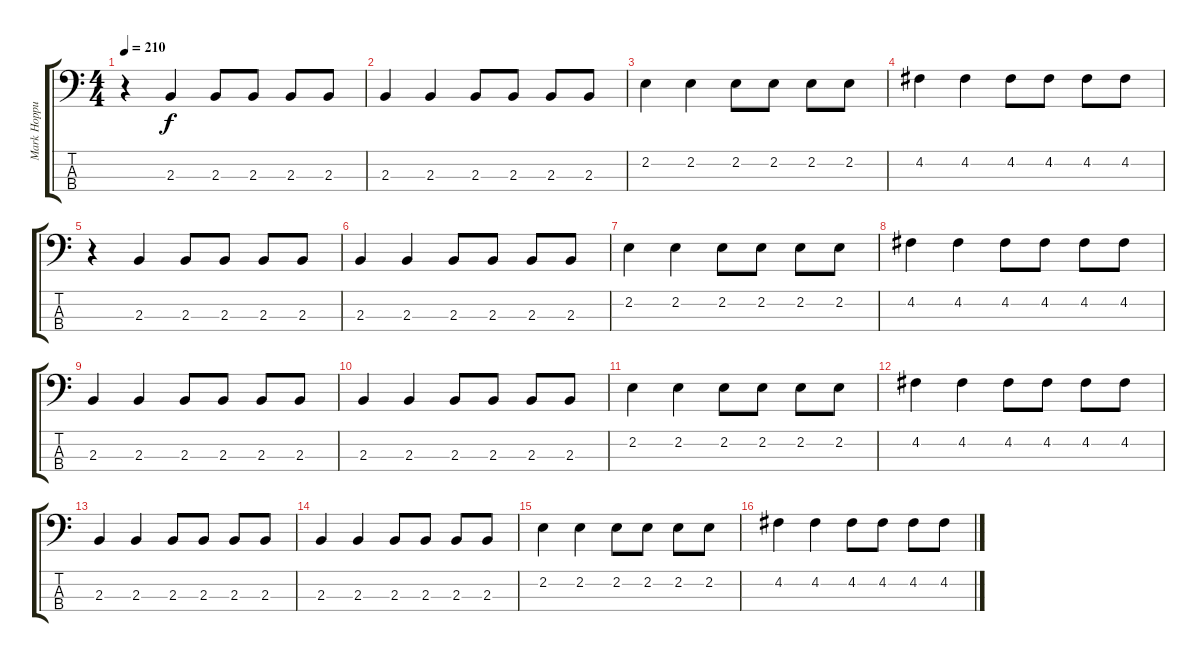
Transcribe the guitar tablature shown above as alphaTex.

\track ("Mark Hoppus" "Mark Hoppu") {instrument electricbasspick}
\staff {score tabs}
\tuning (G2 D2 A1 E1) {hide}
\ts (4 4)
\tempo 210
\clef f4
\ks c
r.4{dy f} 2.3.4 2.3.8 2.3.8 2.3.8 2.3.8 |
2.3.4 2.3.4 2.3.8 2.3.8 2.3.8 2.3.8 |
2.2.4 2.2.4 2.2.8 2.2.8 2.2.8 2.2.8 |
4.2.4 4.2.4 4.2.8 4.2.8 4.2.8 4.2.8 |
r.4 2.3.4 2.3.8 2.3.8 2.3.8 2.3.8 |
2.3.4 2.3.4 2.3.8 2.3.8 2.3.8 2.3.8 |
2.2.4 2.2.4 2.2.8 2.2.8 2.2.8 2.2.8 |
4.2.4 4.2.4 4.2.8 4.2.8 4.2.8 4.2.8 |
2.3.4 2.3.4 2.3.8 2.3.8 2.3.8 2.3.8 |
2.3.4 2.3.4 2.3.8 2.3.8 2.3.8 2.3.8 |
2.2.4 2.2.4 2.2.8 2.2.8 2.2.8 2.2.8 |
4.2.4 4.2.4 4.2.8 4.2.8 4.2.8 4.2.8 |
2.3.4 2.3.4 2.3.8 2.3.8 2.3.8 2.3.8 |
2.3.4 2.3.4 2.3.8 2.3.8 2.3.8 2.3.8 |
2.2.4 2.2.4 2.2.8 2.2.8 2.2.8 2.2.8 |
4.2.4 4.2.4 4.2.8 4.2.8 4.2.8 4.2.8
